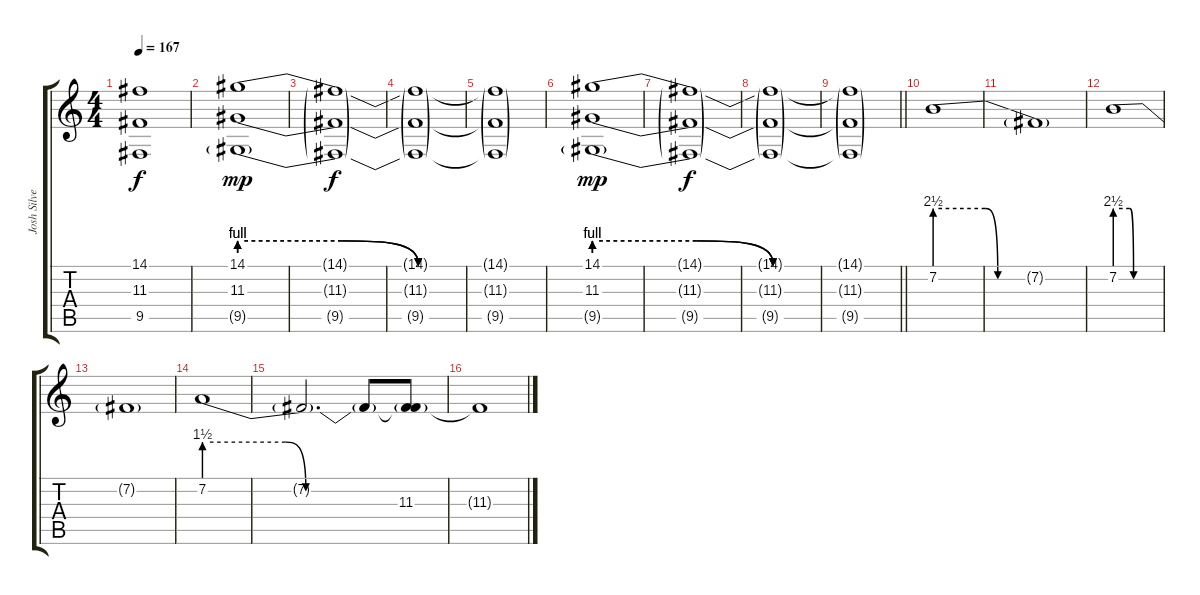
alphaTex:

\track ("Josh Silver" "Josh Silve") {instrument harpsichord}
\staff {score tabs}
\tuning (E4 B3 G3 D3 A2 E2) {hide}
\ts (4 4)
\tempo 167
\clef g2
\ks c
(14.1{t} 11.3{t} 9.5{t}).1{dy f} |
(14.1{be (custom 0 4 20 4 35 0 60 0)} 11.3{be (custom 0 4 20 4 35 0 60 0)} 9.5{be (custom 0 4 20 4 35 0 60 0) g}).1{dy mp} |
(14.1{t} 11.3{t} 9.5{t}).1{dy f} |
(14.1{t} 11.3{t} 9.5{t}).1 |
(14.1{t} 11.3{t} 9.5{t}).1 |
(14.1{be (custom 0 4 20 4 35 0 60 0)} 11.3{be (custom 0 4 20 4 35 0 60 0)} 9.5{be (custom 0 4 20 4 35 0 60 0) g}).1{dy mp} |
(14.1{t} 11.3{t} 9.5{t}).1{dy f} |
(14.1{t} 11.3{t} 9.5{t}).1 |
\barLineRight lightlight
(14.1{t} 11.3{t} 9.5{t}).1 |
\section ("" "")
7.2{be (custom 0 10 20 10 25 0 60 0)}.1 |
7.2{t}.1 |
7.2{be (custom 0 10 20 10 25 0 60 0)}.1 |
7.2{t}.1 |
7.2{be (custom 0 6 20 6 25 0 60 0)}.1 |
7.2{t}.2{d} 7.2{t}.8 (7.2{t} 11.3).8 |
11.3{t}.1
